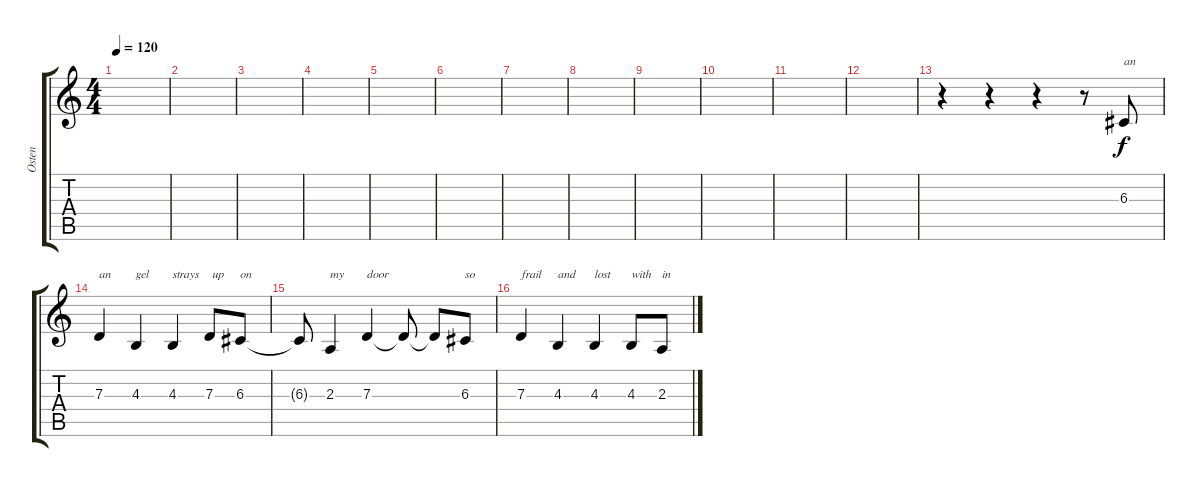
\track ("Osten" "Osten") {instrument choiraahs}
\staff {score tabs}
\tuning (E4 B3 G3 D3 A2 E2) {hide}
\ts (4 4)
\tempo 120
\clef g2
\ks c
|
|
|
|
|
|
|
|
|
|
|
|
r.4 r.4 r.4 r.8 6.3.8{txt "an "} |
7.3.4{txt "an"} 4.3.4{txt "gel"} 4.3.4{txt "strays"} 7.3.8{txt " up"} 6.3.8{txt "on"} |
6.3{t}.8 2.3.4{txt "my"} 7.3.4{txt "door"} 7.3{t}.8 7.3{t}.8 6.3.8{txt "so"} |
7.3.4{txt "frail"} 4.3.4{txt "and"} 4.3.4{txt "lost"} 4.3.8{txt "with"} 2.3.8{txt "in"}
